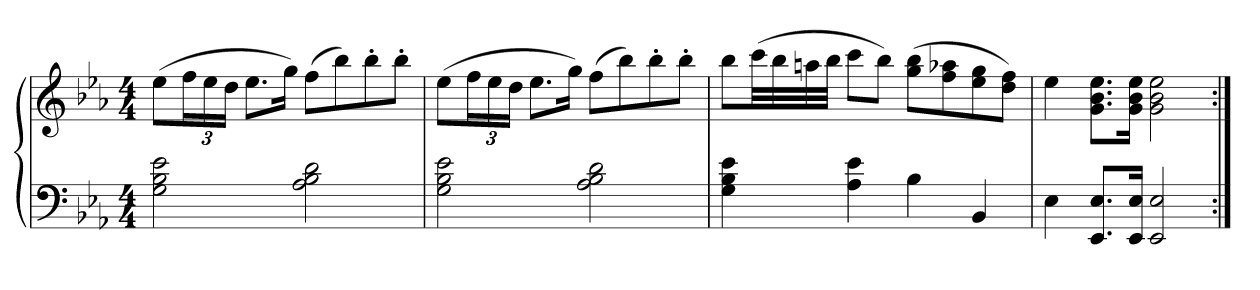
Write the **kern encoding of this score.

**kern	**kern
*part1	*part1
*staff2	*staff1
*clefF4	*clefG2
*k[b-e-a-]	*k[b-e-a-]
*c:	*c:
*M4/4	*M4/4
=	=
2G 2B- 2e-	(8ee-L
.	24ffL
.	24ee-
.	24ddJJ
.	8.ee-L
.	16ggJk)
2A- 2B- 2d	(8ffL
.	8bb-)
.	8bb-'
.	8bb-'J
=6	=6
2G 2B- 2e-	(8ee-L
.	24ffL
.	24ee-
.	24ddJJ
.	8.ee-L
.	16ggJk)
2A- 2B- 2d	(8ffL
.	8bb-)
.	8bb-'
.	8bb-'J
=7	=7
4G 4B- 4e-	8bb-L
.	(32cccLL
.	32bb-
.	32aan
.	32bb-JJJ
4A- 4e-	8cccL
.	8bb-J)
4B-	(8gg 8bb-L
.	8ff 8aa-X
4BB-	8ee- 8gg
.	8dd 8ffJ)
=8	=8
4E-	4ee-
8.EE- 8.E-L	8.g 8.b- 8.ee-L
16EE- 16E-Jk	16g 16b- 16ee-Jk
2EE- 2E-	2g 2b- 2ee-
=:|!	=:|!
*-	*-
